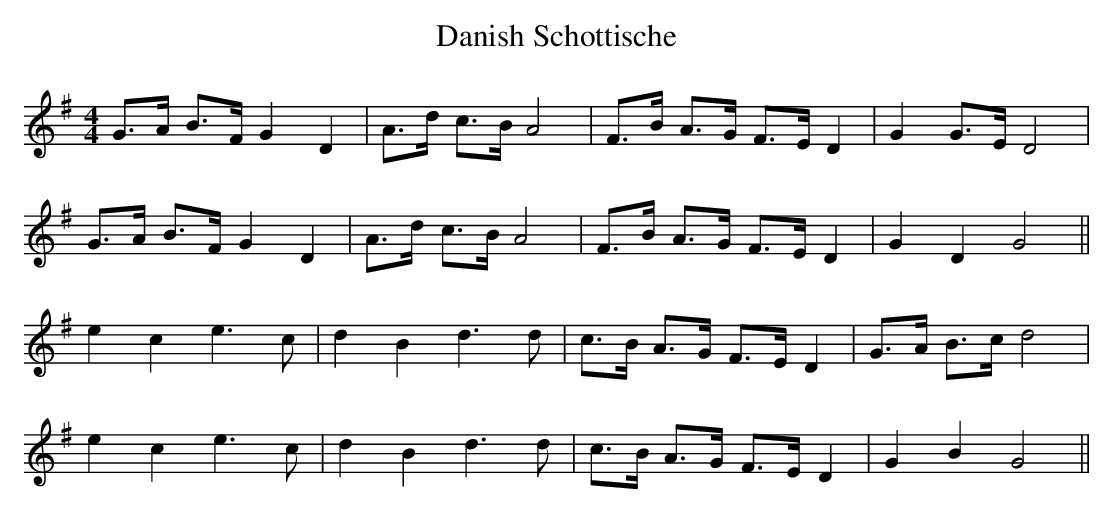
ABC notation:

X:1
T:Danish Schottische
M:4/4
K:G
G>A B>F G2 D2|A>d c>B A4|F>B A>G F>E D2|G2 G>E D4|
G>A B>F G2 D2|A>d c>B A4|F>B A>G F>E D2|G2 D2 G4||
e2 c2 e3 c|d2 B2 d3 d|c>B A>G F>E D2|G>A B>c d4|
e2 c2 e3 c|d2 B2 d3 d|c>B A>G F>E D2|G2 B2 G4||
